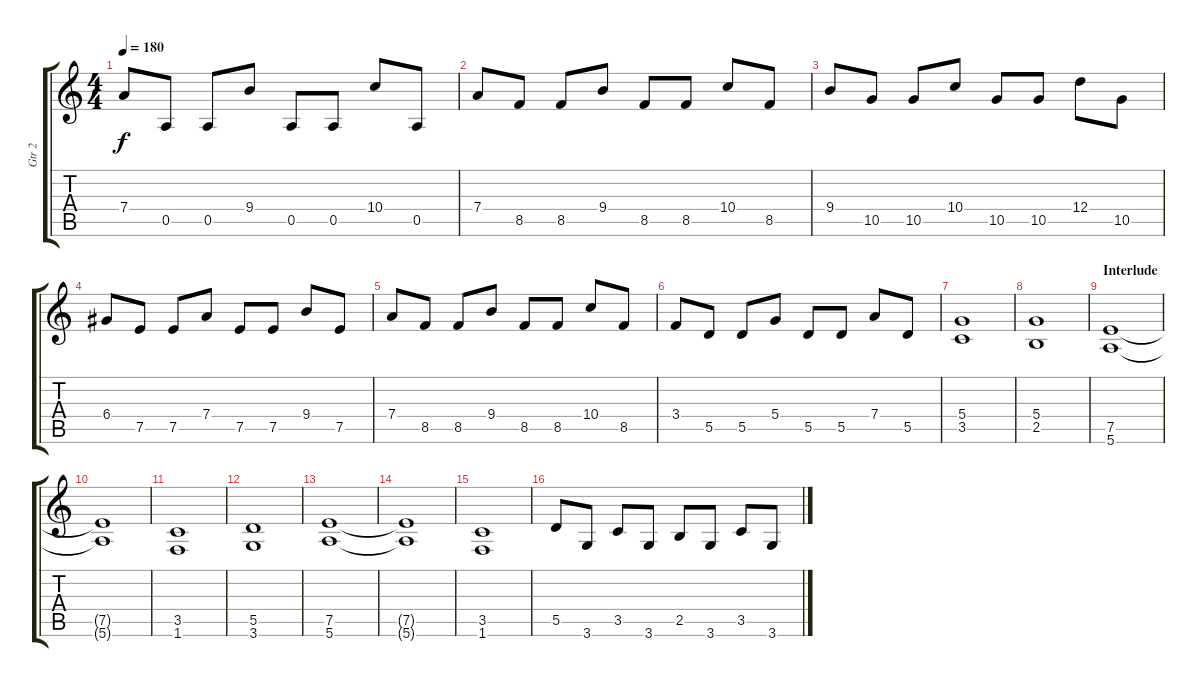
\track ("Gtr 2" "Gtr 2") {instrument distortionguitar}
\staff {score tabs}
\tuning (E4 B3 G3 D3 A2 E2) {hide}
\ts (4 4)
\tempo 180
\clef g2
\ks c
7.4.8{dy f} 0.5.8 0.5.8 9.4.8 0.5.8 0.5.8 10.4.8 0.5.8 |
7.4.8 8.5.8 8.5.8 9.4.8 8.5.8 8.5.8 10.4.8 8.5.8 |
9.4.8 10.5.8 10.5.8 10.4.8 10.5.8 10.5.8 12.4.8 10.5.8 |
6.4.8 7.5.8 7.5.8 7.4.8 7.5.8 7.5.8 9.4.8 7.5.8 |
7.4.8 8.5.8 8.5.8 9.4.8 8.5.8 8.5.8 10.4.8 8.5.8 |
3.4.8 5.5.8 5.5.8 5.4.8 5.5.8 5.5.8 7.4.8 5.5.8 |
(5.4 3.5).1 |
(5.4 2.5).1 |
\section ("" "Interlude")
(7.5 5.6).1 |
(7.5{t} 5.6{t}).1 |
(3.5 1.6).1 |
(5.5 3.6).1 |
(7.5 5.6).1 |
(7.5{t} 5.6{t}).1 |
(3.5 1.6).1 |
5.5.8 3.6.8 3.5.8 3.6.8 2.5.8 3.6.8 3.5.8 3.6.8
